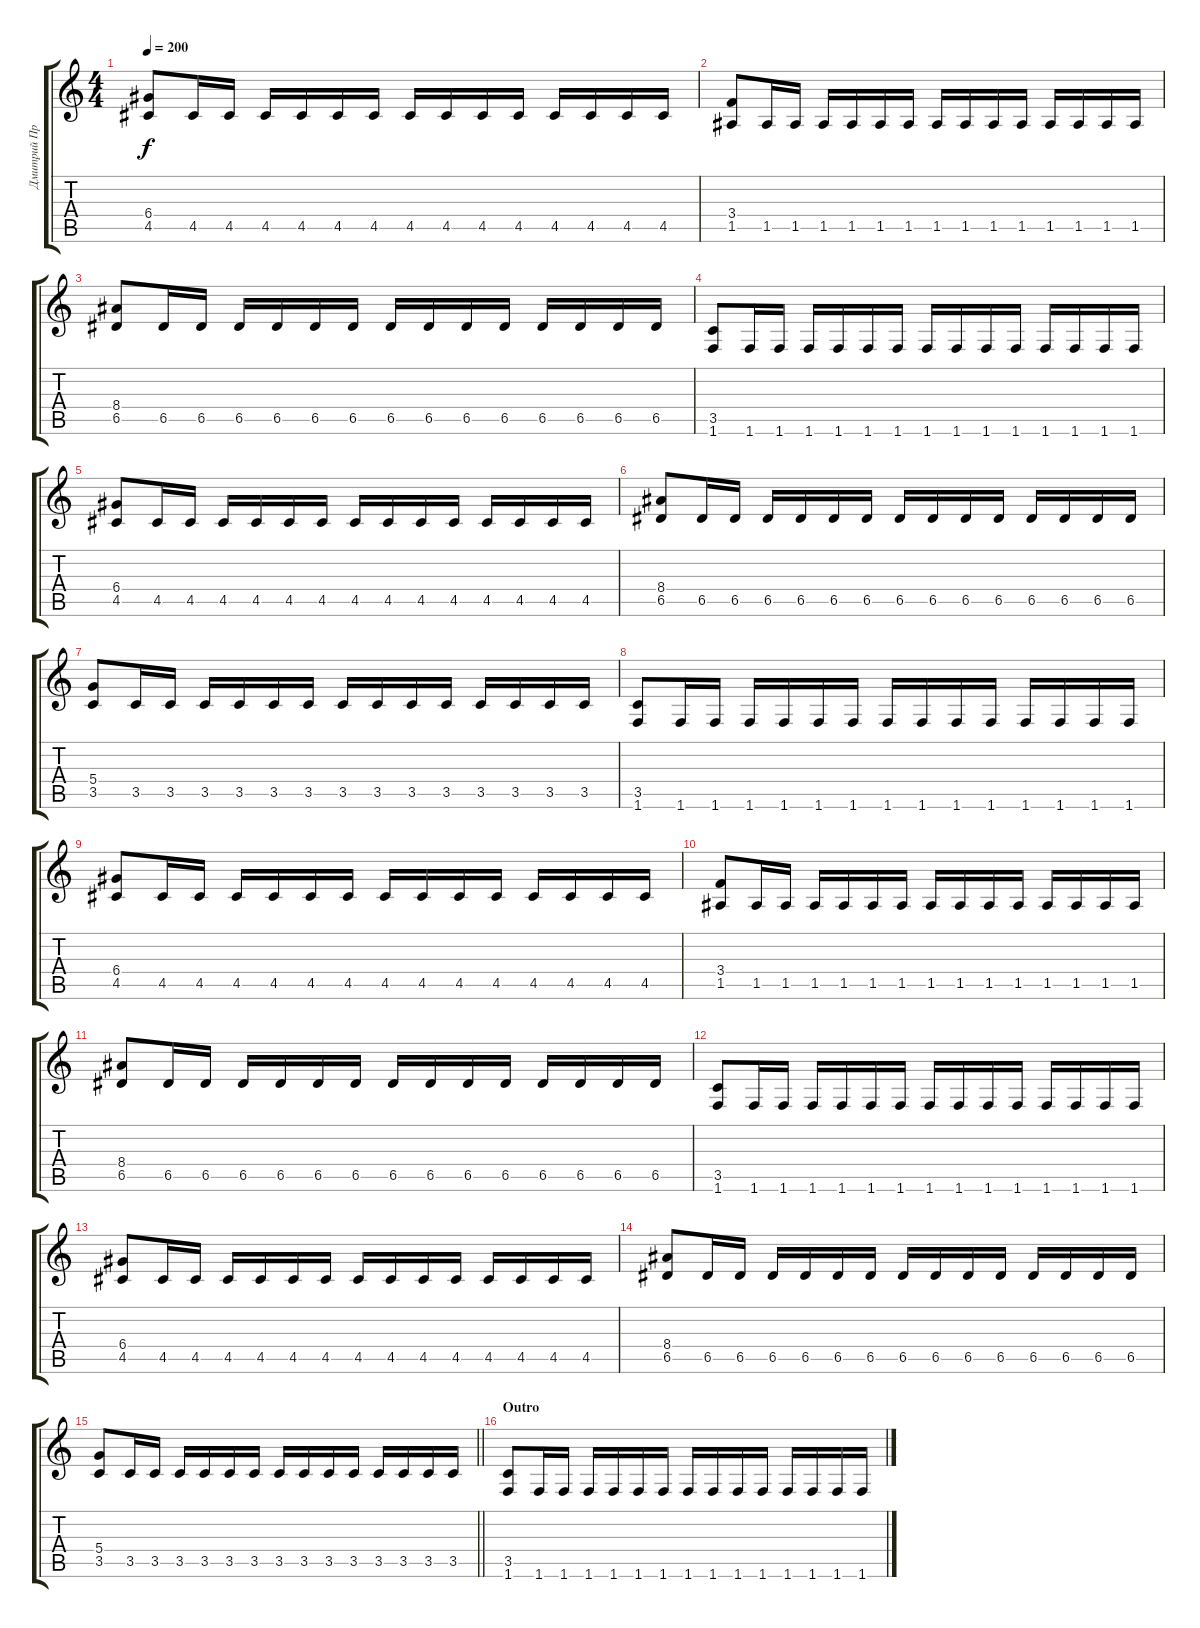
\track ("Дмитрий Процко" "Дмитрий Пр") {instrument distortionguitar}
\staff {score tabs}
\tuning (E4 B3 G3 D3 A2 E2) {hide}
\ts (4 4)
\tempo 200
\clef g2
\ks c
(6.4 4.5).8{dy f} 4.5.16 4.5.16 4.5.16 4.5.16 4.5.16 4.5.16 4.5.16 4.5.16 4.5.16 4.5.16 4.5.16 4.5.16 4.5.16 4.5.16 |
(3.4 1.5).8 1.5.16 1.5.16 1.5.16 1.5.16 1.5.16 1.5.16 1.5.16 1.5.16 1.5.16 1.5.16 1.5.16 1.5.16 1.5.16 1.5.16 |
(8.4 6.5).8 6.5.16 6.5.16 6.5.16 6.5.16 6.5.16 6.5.16 6.5.16 6.5.16 6.5.16 6.5.16 6.5.16 6.5.16 6.5.16 6.5.16 |
(3.5 1.6).8 1.6.16 1.6.16 1.6.16 1.6.16 1.6.16 1.6.16 1.6.16 1.6.16 1.6.16 1.6.16 1.6.16 1.6.16 1.6.16 1.6.16 |
(6.4 4.5).8 4.5.16 4.5.16 4.5.16 4.5.16 4.5.16 4.5.16 4.5.16 4.5.16 4.5.16 4.5.16 4.5.16 4.5.16 4.5.16 4.5.16 |
(8.4 6.5).8 6.5.16 6.5.16 6.5.16 6.5.16 6.5.16 6.5.16 6.5.16 6.5.16 6.5.16 6.5.16 6.5.16 6.5.16 6.5.16 6.5.16 |
(5.4 3.5).8 3.5.16 3.5.16 3.5.16 3.5.16 3.5.16 3.5.16 3.5.16 3.5.16 3.5.16 3.5.16 3.5.16 3.5.16 3.5.16 3.5.16 |
(3.5 1.6).8 1.6.16 1.6.16 1.6.16 1.6.16 1.6.16 1.6.16 1.6.16 1.6.16 1.6.16 1.6.16 1.6.16 1.6.16 1.6.16 1.6.16 |
(6.4 4.5).8 4.5.16 4.5.16 4.5.16 4.5.16 4.5.16 4.5.16 4.5.16 4.5.16 4.5.16 4.5.16 4.5.16 4.5.16 4.5.16 4.5.16 |
(3.4 1.5).8 1.5.16 1.5.16 1.5.16 1.5.16 1.5.16 1.5.16 1.5.16 1.5.16 1.5.16 1.5.16 1.5.16 1.5.16 1.5.16 1.5.16 |
(8.4 6.5).8 6.5.16 6.5.16 6.5.16 6.5.16 6.5.16 6.5.16 6.5.16 6.5.16 6.5.16 6.5.16 6.5.16 6.5.16 6.5.16 6.5.16 |
(3.5 1.6).8 1.6.16 1.6.16 1.6.16 1.6.16 1.6.16 1.6.16 1.6.16 1.6.16 1.6.16 1.6.16 1.6.16 1.6.16 1.6.16 1.6.16 |
(6.4 4.5).8 4.5.16 4.5.16 4.5.16 4.5.16 4.5.16 4.5.16 4.5.16 4.5.16 4.5.16 4.5.16 4.5.16 4.5.16 4.5.16 4.5.16 |
(8.4 6.5).8 6.5.16 6.5.16 6.5.16 6.5.16 6.5.16 6.5.16 6.5.16 6.5.16 6.5.16 6.5.16 6.5.16 6.5.16 6.5.16 6.5.16 |
\barLineRight lightlight
(5.4 3.5).8 3.5.16 3.5.16 3.5.16 3.5.16 3.5.16 3.5.16 3.5.16 3.5.16 3.5.16 3.5.16 3.5.16 3.5.16 3.5.16 3.5.16 |
\section ("" "Outro")
(3.5 1.6).8 1.6.16 1.6.16 1.6.16 1.6.16 1.6.16 1.6.16 1.6.16 1.6.16 1.6.16 1.6.16 1.6.16 1.6.16 1.6.16 1.6.16
